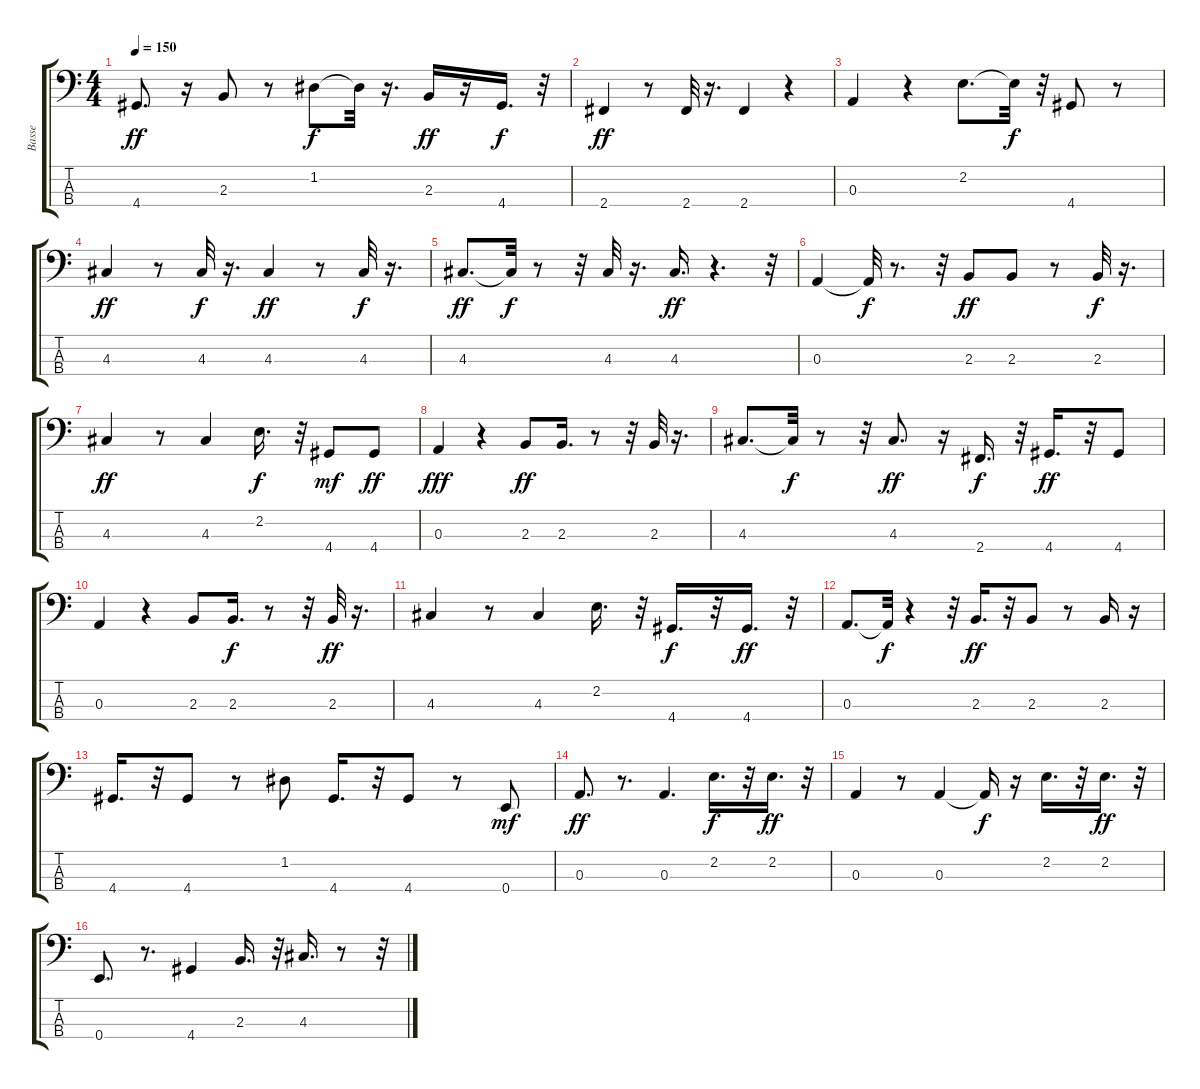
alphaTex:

\track ("Basse" "Basse") {instrument electricbassfinger}
\staff {score tabs}
\tuning (G2 D2 A1 E1) {hide}
\ts (4 4)
\tempo 150
\clef f4
\ks c
4.4.8{d dy ff} r.16 2.3.8 r.8 1.2.8{dy f} 1.2{t}.32 r.16{d} 2.3.16{dy ff} r.16 4.4.16{d dy f} r.32 |
2.4.4{dy ff} r.8 2.4.32 r.16{d} 2.4.4 r.4 |
0.3.4 r.4 2.2.8{d} 2.2{t}.32{dy f} r.32 4.4.8 r.8 |
4.3.4{dy ff} r.8 4.3.32{dy f} r.16{d} 4.3.4{dy ff} r.8 4.3.32{dy f} r.16{d} |
4.3.8{d dy ff} 4.3{t}.32{dy f} r.8 r.32 4.3.32 r.16{d} 4.3.16{d dy ff} r.4{d} r.32 |
0.3.4 0.3{t}.32{dy f} r.8{d} r.32 2.3.8{dy ff} 2.3.8 r.8 2.3.32{dy f} r.16{d} |
4.3.4{dy ff} r.8 4.3.4 2.2.16{d dy f} r.32 4.4.8{dy mf} 4.4.8{dy ff} |
0.3.4{dy fff} r.4 2.3.8{dy ff} 2.3.16{d} r.8 r.32 2.3.32 r.16{d} |
4.3.8{d} 4.3{t}.32{dy f} r.8 r.32 4.3.8{d dy ff} r.16 2.4.16{d dy f} r.32 4.4.16{d dy ff} r.32 4.4.8 |
0.3.4 r.4 2.3.8 2.3.16{d dy f} r.8 r.32 2.3.32{dy ff} r.16{d} |
4.3.4 r.8 4.3.4 2.2.16{d} r.32 4.4.16{d dy f} r.32 4.4.16{d dy ff} r.32 |
0.3.8{d} 0.3{t}.32{dy f} r.4 r.32 2.3.16{d dy ff} r.32 2.3.8 r.8 2.3.16 r.16 |
4.4.16{d} r.32 4.4.8 r.8 1.2.8 4.4.16{d} r.32 4.4.8 r.8 0.4.8{dy mf} |
0.3.8{d dy ff} r.8{d} 0.3.4{d} 2.2.16{d dy f} r.32 2.2.16{d dy ff} r.32 |
0.3.4 r.8 0.3.4 0.3{t}.16{dy f} r.16 2.2.16{d} r.32 2.2.16{d dy ff} r.32 |
0.4.8{d} r.8{d} 4.4.4 2.3.16{d} r.32 4.3.16{d} r.8 r.32
